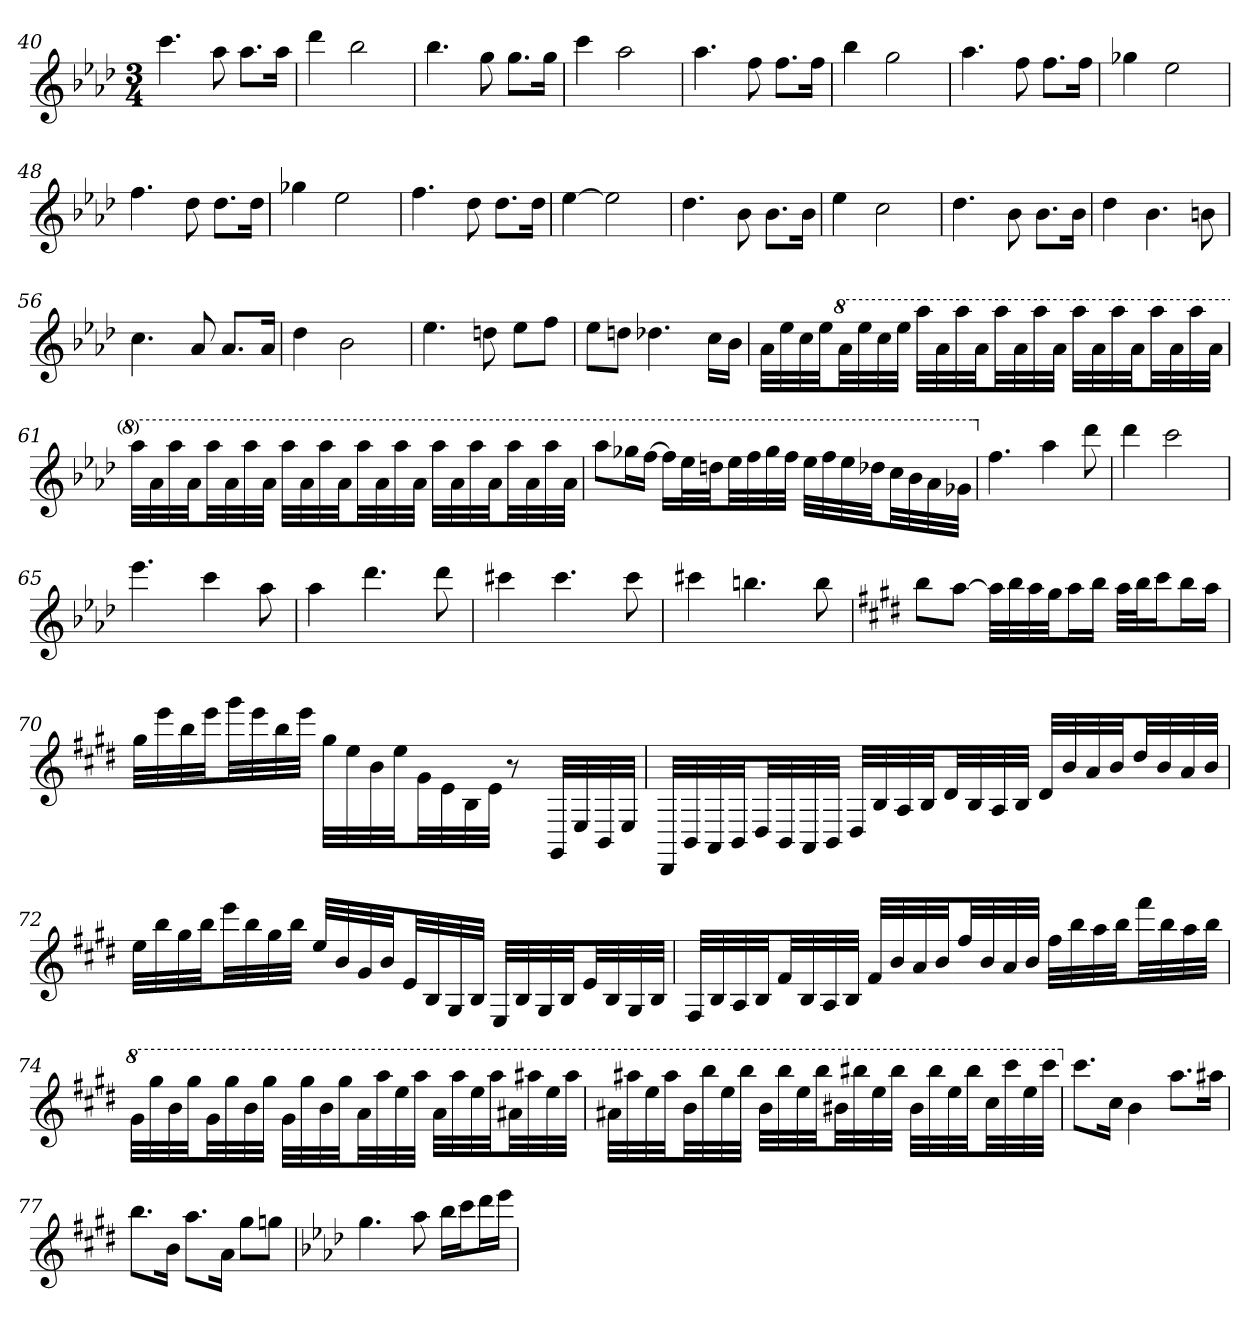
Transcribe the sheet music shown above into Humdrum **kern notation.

**kern
*part1
*staff1
*clefG2
*k[b-e-a-d-]
*A-:
*M3/4
=40
4.ccc
8aa-
8.aa-\L
16aa-\Jk
=41
4ddd-
2bb-
=42
4.bb-
8gg
8.gg\L
16gg\Jk
=43
4ccc
2aa-
=44
4.aa-
8ff
8.ff\L
16ff\Jk
=45
4bb-
2gg
=46
4.aa-
8ff
8.ff\L
16ff\Jk
=47
4gg-X
2ee-
=48
4.ff
8dd-
8.dd-\L
16dd-\Jk
=49
4gg-X
2ee-
=50
4.ff
8dd-
8.dd-\L
16dd-\Jk
=51
[4ee-
2ee-]
=52
4.dd-
8b-
8.b-\L
16b-\Jk
=53
4ee-
2cc
=54
4.dd-
8b-
8.b-\L
16b-\Jk
=55
4dd-
4.b-
8bn
=56
4.cc
8a-
8.a-/L
16a-/Jk
=57
4dd-
2b-
=58
4.ee-
8ddn
8ee-\L
8ff\J
=59
8ee-\L
8ddn\J
4.dd-X
16cc\LL
16b-\JJ
=60
32a-\LLL
32ee-\
32cc\
32ee-\JJ
*8va
32aa-\LL
32eee-\
32ccc\
32eee-\JJJ
32aaa-\LLL
32aa-\
32aaa-\
32aa-\JJ
32aaa-\LL
32aa-\
32aaa-\
32aa-\JJJ
32aaa-\LLL
32aa-\
32aaa-\
32aa-\JJ
32aaa-\LL
32aa-\
32aaa-\
32aa-\JJJ
=61
32aaa-\LLL
32aa-\
32aaa-\
32aa-\JJ
32aaa-\LL
32aa-\
32aaa-\
32aa-\JJJ
32aaa-\LLL
32aa-\
32aaa-\
32aa-\JJ
32aaa-\LL
32aa-\
32aaa-\
32aa-\JJJ
32aaa-\LLL
32aa-\
32aaa-\
32aa-\JJ
32aaa-\LL
32aa-\
32aaa-\
32aa-\JJJ
=62
8aaa-\L
16ggg-X\L
[16fff\JJ
16fff\LL]
32eee-\L
32dddn\JJ
32eee-\LL
32fff\
32ggg-\
32fff\JJJ
32eee-\LLL
32fff\
32eee-\
32ddd-X\JJ
32ccc\LL
32bb-\
32aa-\
32gg-X\JJJ
=63
*X8va
4.ff
4aa-
8ddd-
=64
4ddd-
2ccc
=65
4.eee-
4ccc
8aa-
=66
4aa-
4.ddd-
8ddd-
=67
4ccc#X
4.ccc#
8ccc#
=68
4ccc#X
4.bbn
8bb
=69
*k[f#c#g#d#]
8bb\L
[8aa\J
32aa\LLL]
32bb\
32aa\
32gg#\JJ
16aa\L
16bb\JJ
32aa\LLL
32bb\J
16ccc#\J
16bb\L
16aa\JJ
=70
32gg#\LLL
32eee\
32bb\
32eee\JJ
32ggg#\LL
32eee\
32bb\
32eee\JJJ
32gg#\LLL
32ee\
32b\
32ee\JJ
32g#\LL
32e\
32B\
32e\JJJ
8r
32GG#/LLL
32E/
32BB/
32E/JJJ
=71
32DD#/LLL
32BB/
32AA/
32BB/JJ
32D#/LL
32BB/
32AA/
32BB/JJJ
32D#/LLL
32B/
32A/
32B/JJ
32d#/LL
32B/
32A/
32B/JJJ
32d#/LLL
32b/
32a/
32b/JJ
32dd#/LL
32b/
32a/
32b/JJJ
=72
32ee\LLL
32bb\
32gg#\
32bb\JJ
32eee\LL
32bb\
32gg#\
32bb\JJJ
32ee/LLL
32b/
32g#/
32b/JJ
32e/LL
32B/
32G#/
32B/JJJ
32E/LLL
32B/
32G#/
32B/JJ
32e/LL
32B/
32G#/
32B/JJJ
=73
32F#/LLL
32B/
32A/
32B/JJ
32f#/LL
32B/
32A/
32B/JJJ
32f#/LLL
32b/
32a/
32b/JJ
32ff#/LL
32b/
32a/
32b/JJJ
32ff#\LLL
32bb\
32aa\
32bb\JJ
32fff#\LL
32bb\
32aa\
32bb\JJJ
=74
*8va
32gg#\LLL
32ggg#\
32bb\
32ggg#\JJ
32gg#\LL
32ggg#\
32bb\
32ggg#\JJJ
32gg#\LLL
32ggg#\
32bb\
32ggg#\JJ
32aa\LL
32aaa\
32eee\
32aaa\JJJ
32aa\LLL
32aaa\
32eee\
32aaa\JJ
32aa#X\LL
32aaa#X\
32eee\
32aaa#\JJJ
=75
32aa#X\LLL
32aaa#X\
32eee\
32aaa#\JJ
32bb\LL
32bbb\
32eee\
32bbb\JJJ
32bb\LLL
32bbb\
32eee\
32bbb\JJ
32bb#X\LL
32bbb#X\
32eee\
32bbb#\JJJ
32bb#\LLL
32bbb#\
32eee\
32bbb#\JJ
32ccc#\LL
32cccc#\
32eee\
32cccc#\JJJ
=76
*X8va
8.ccc#\L
16cc#\Jk
4b
8.aa\L
16aa#X\Jk
=77
8.bb\L
16b\Jk
8.aa\L
16a\Jk
8gg#\L
8ggn\J
=78
*k[b-e-a-d-]
4.gg
8aa-
16bb-\LL
16ccc\J
16ddd-\L
16eee-\JJ
=
*-
